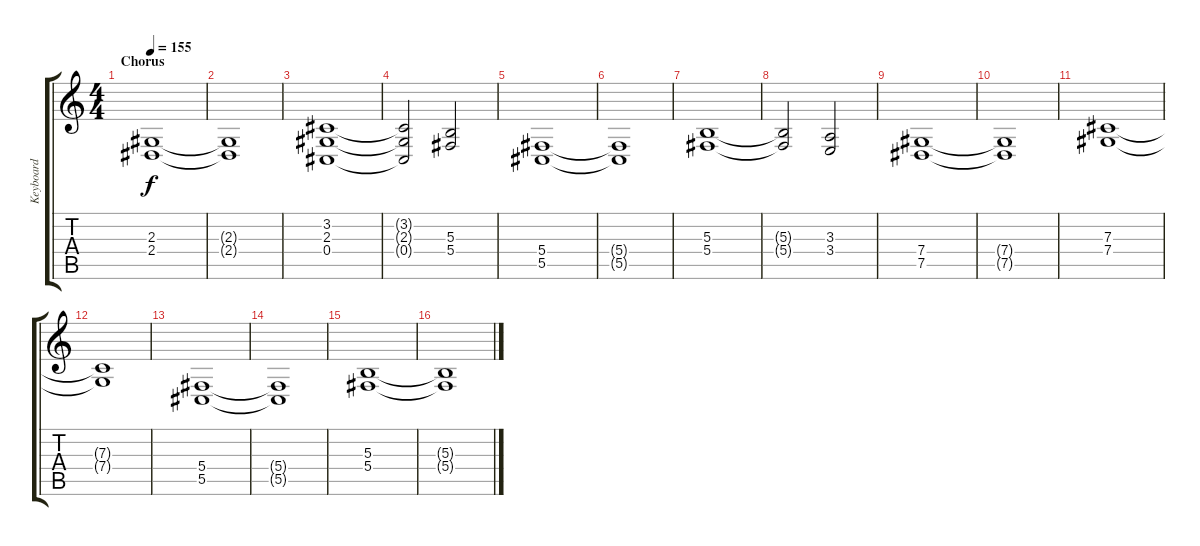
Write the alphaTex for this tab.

\track ("Keyboard" "Keyboard") {instrument synthvoice}
\staff {score tabs}
\tuning (Eb4 Bb3 Gb3 Db3 Ab2 Eb2) {hide}
\ts (4 4)
\section ("" "Chorus")
\tempo 155
\clef g2
\ks c
(2.3 2.4).1{dy f volume 12} |
(2.3{t} 2.4{t}).1 |
(3.2 2.3 0.4).1 |
(3.2{t} 2.3{t} 0.4{t}).2 (5.3 5.4).2 |
(5.4 5.5).1 |
(5.4{t} 5.5{t}).1 |
(5.3 5.4).1 |
(5.3{t} 5.4{t}).2 (3.3 3.4).2 |
(7.4 7.5).1 |
(7.4{t} 7.5{t}).1 |
(7.3 7.4).1 |
(7.3{t} 7.4{t}).1 |
(5.4 5.5).1 |
(5.4{t} 5.5{t}).1 |
(5.3 5.4).1 |
(5.3{t} 5.4{t}).1
